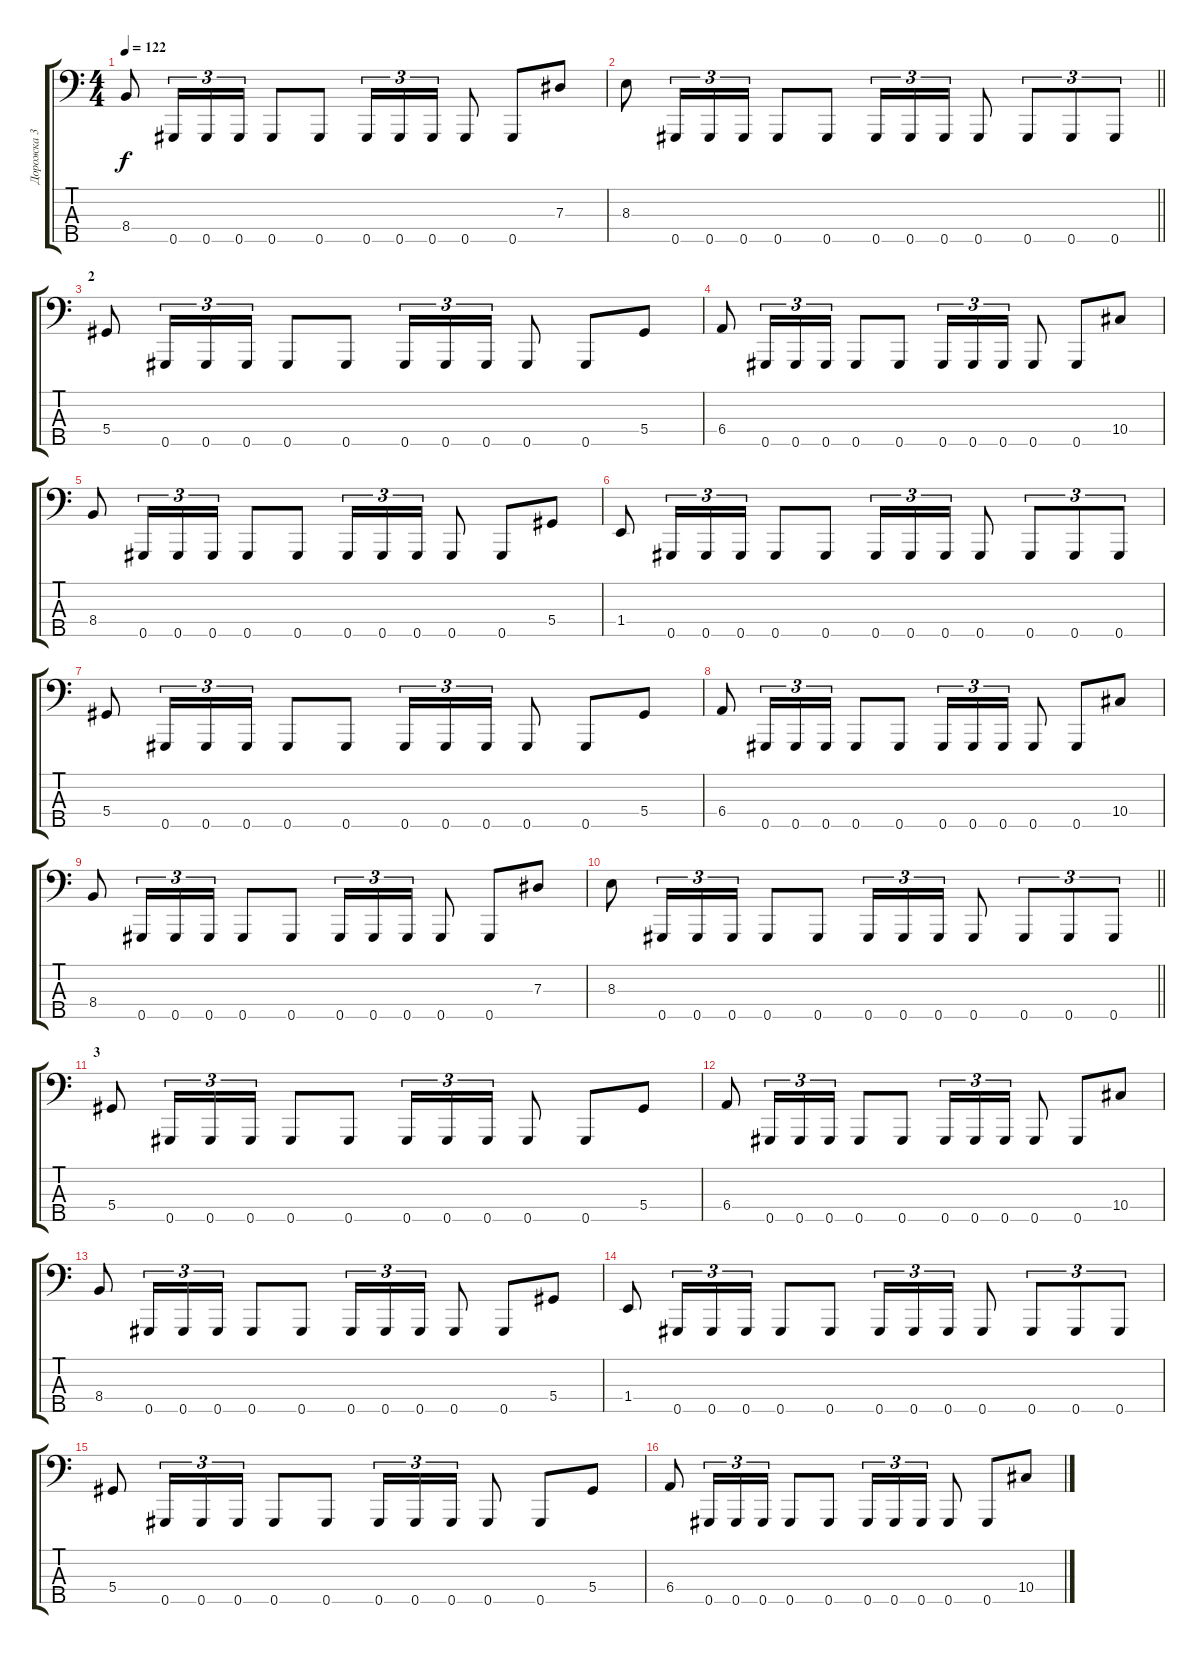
\track ("Дорожка 3" "Дорожка 3") {instrument electricbasspick}
\staff {score tabs}
\tuning (Gb2 Db2 Ab1 Eb1 Ab0) {hide}
\ts (4 4)
\tempo 122
\clef f4
\ks c
8.4.8{dy f} 0.5.16{tu (3 2)} 0.5.16{tu (3 2)} 0.5.16{tu (3 2)} 0.5.8 0.5.8 0.5.16{tu (3 2)} 0.5.16{tu (3 2)} 0.5.16{tu (3 2)} 0.5.8 0.5.8 7.3.8 |
\barLineRight lightlight
8.3.8 0.5.16{tu (3 2)} 0.5.16{tu (3 2)} 0.5.16{tu (3 2)} 0.5.8 0.5.8 0.5.16{tu (3 2)} 0.5.16{tu (3 2)} 0.5.16{tu (3 2)} 0.5.8 0.5.8{tu (3 2)} 0.5.8{tu (3 2)} 0.5.8{tu (3 2)} |
\section ("" "2")
5.4.8 0.5.16{tu (3 2)} 0.5.16{tu (3 2)} 0.5.16{tu (3 2)} 0.5.8 0.5.8 0.5.16{tu (3 2)} 0.5.16{tu (3 2)} 0.5.16{tu (3 2)} 0.5.8 0.5.8 5.4.8 |
6.4.8 0.5.16{tu (3 2)} 0.5.16{tu (3 2)} 0.5.16{tu (3 2)} 0.5.8 0.5.8 0.5.16{tu (3 2)} 0.5.16{tu (3 2)} 0.5.16{tu (3 2)} 0.5.8 0.5.8 10.4.8 |
8.4.8 0.5.16{tu (3 2)} 0.5.16{tu (3 2)} 0.5.16{tu (3 2)} 0.5.8 0.5.8 0.5.16{tu (3 2)} 0.5.16{tu (3 2)} 0.5.16{tu (3 2)} 0.5.8 0.5.8 5.4.8 |
1.4.8 0.5.16{tu (3 2)} 0.5.16{tu (3 2)} 0.5.16{tu (3 2)} 0.5.8 0.5.8 0.5.16{tu (3 2)} 0.5.16{tu (3 2)} 0.5.16{tu (3 2)} 0.5.8 0.5.8{tu (3 2)} 0.5.8{tu (3 2)} 0.5.8{tu (3 2)} |
5.4.8 0.5.16{tu (3 2)} 0.5.16{tu (3 2)} 0.5.16{tu (3 2)} 0.5.8 0.5.8 0.5.16{tu (3 2)} 0.5.16{tu (3 2)} 0.5.16{tu (3 2)} 0.5.8 0.5.8 5.4.8 |
6.4.8 0.5.16{tu (3 2)} 0.5.16{tu (3 2)} 0.5.16{tu (3 2)} 0.5.8 0.5.8 0.5.16{tu (3 2)} 0.5.16{tu (3 2)} 0.5.16{tu (3 2)} 0.5.8 0.5.8 10.4.8 |
8.4.8 0.5.16{tu (3 2)} 0.5.16{tu (3 2)} 0.5.16{tu (3 2)} 0.5.8 0.5.8 0.5.16{tu (3 2)} 0.5.16{tu (3 2)} 0.5.16{tu (3 2)} 0.5.8 0.5.8 7.3.8 |
\barLineRight lightlight
8.3.8 0.5.16{tu (3 2)} 0.5.16{tu (3 2)} 0.5.16{tu (3 2)} 0.5.8 0.5.8 0.5.16{tu (3 2)} 0.5.16{tu (3 2)} 0.5.16{tu (3 2)} 0.5.8 0.5.8{tu (3 2)} 0.5.8{tu (3 2)} 0.5.8{tu (3 2)} |
\section ("" "3")
5.4.8 0.5.16{tu (3 2)} 0.5.16{tu (3 2)} 0.5.16{tu (3 2)} 0.5.8 0.5.8 0.5.16{tu (3 2)} 0.5.16{tu (3 2)} 0.5.16{tu (3 2)} 0.5.8 0.5.8 5.4.8 |
6.4.8 0.5.16{tu (3 2)} 0.5.16{tu (3 2)} 0.5.16{tu (3 2)} 0.5.8 0.5.8 0.5.16{tu (3 2)} 0.5.16{tu (3 2)} 0.5.16{tu (3 2)} 0.5.8 0.5.8 10.4.8 |
8.4.8 0.5.16{tu (3 2)} 0.5.16{tu (3 2)} 0.5.16{tu (3 2)} 0.5.8 0.5.8 0.5.16{tu (3 2)} 0.5.16{tu (3 2)} 0.5.16{tu (3 2)} 0.5.8 0.5.8 5.4.8 |
1.4.8 0.5.16{tu (3 2)} 0.5.16{tu (3 2)} 0.5.16{tu (3 2)} 0.5.8 0.5.8 0.5.16{tu (3 2)} 0.5.16{tu (3 2)} 0.5.16{tu (3 2)} 0.5.8 0.5.8{tu (3 2)} 0.5.8{tu (3 2)} 0.5.8{tu (3 2)} |
5.4.8 0.5.16{tu (3 2)} 0.5.16{tu (3 2)} 0.5.16{tu (3 2)} 0.5.8 0.5.8 0.5.16{tu (3 2)} 0.5.16{tu (3 2)} 0.5.16{tu (3 2)} 0.5.8 0.5.8 5.4.8 |
6.4.8 0.5.16{tu (3 2)} 0.5.16{tu (3 2)} 0.5.16{tu (3 2)} 0.5.8 0.5.8 0.5.16{tu (3 2)} 0.5.16{tu (3 2)} 0.5.16{tu (3 2)} 0.5.8 0.5.8 10.4.8
